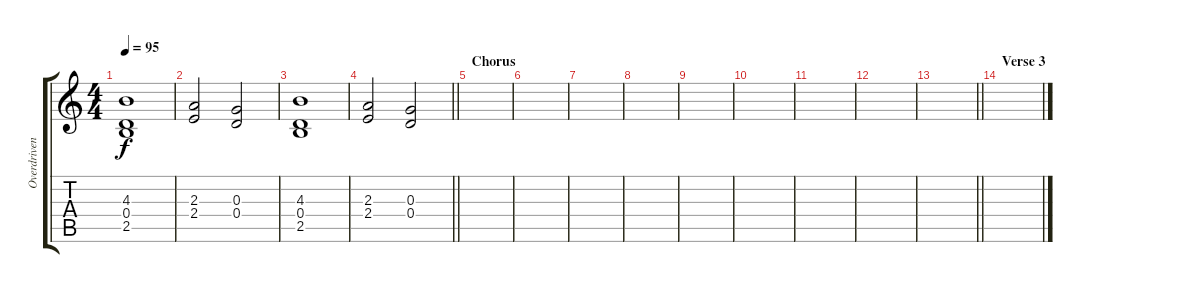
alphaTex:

\track ("Overdriven" "Overdriven") {instrument overdrivenguitar}
\staff {score tabs}
\tuning (E4 B3 G3 D3 A2 E2) {hide}
\ts (4 4)
\tempo 95
\clef g2
\ks c
(4.3 0.4 2.5).1{dy f} |
(2.3 2.4).2 (0.3 0.4).2 |
(4.3 0.4 2.5).1 |
\barLineRight lightlight
(2.3 2.4).2 (0.3 0.4).2 |
\section ("" "Chorus")
|
|
|
|
|
|
|
|
\barLineRight lightlight
|
\section ("" "Verse 3")
